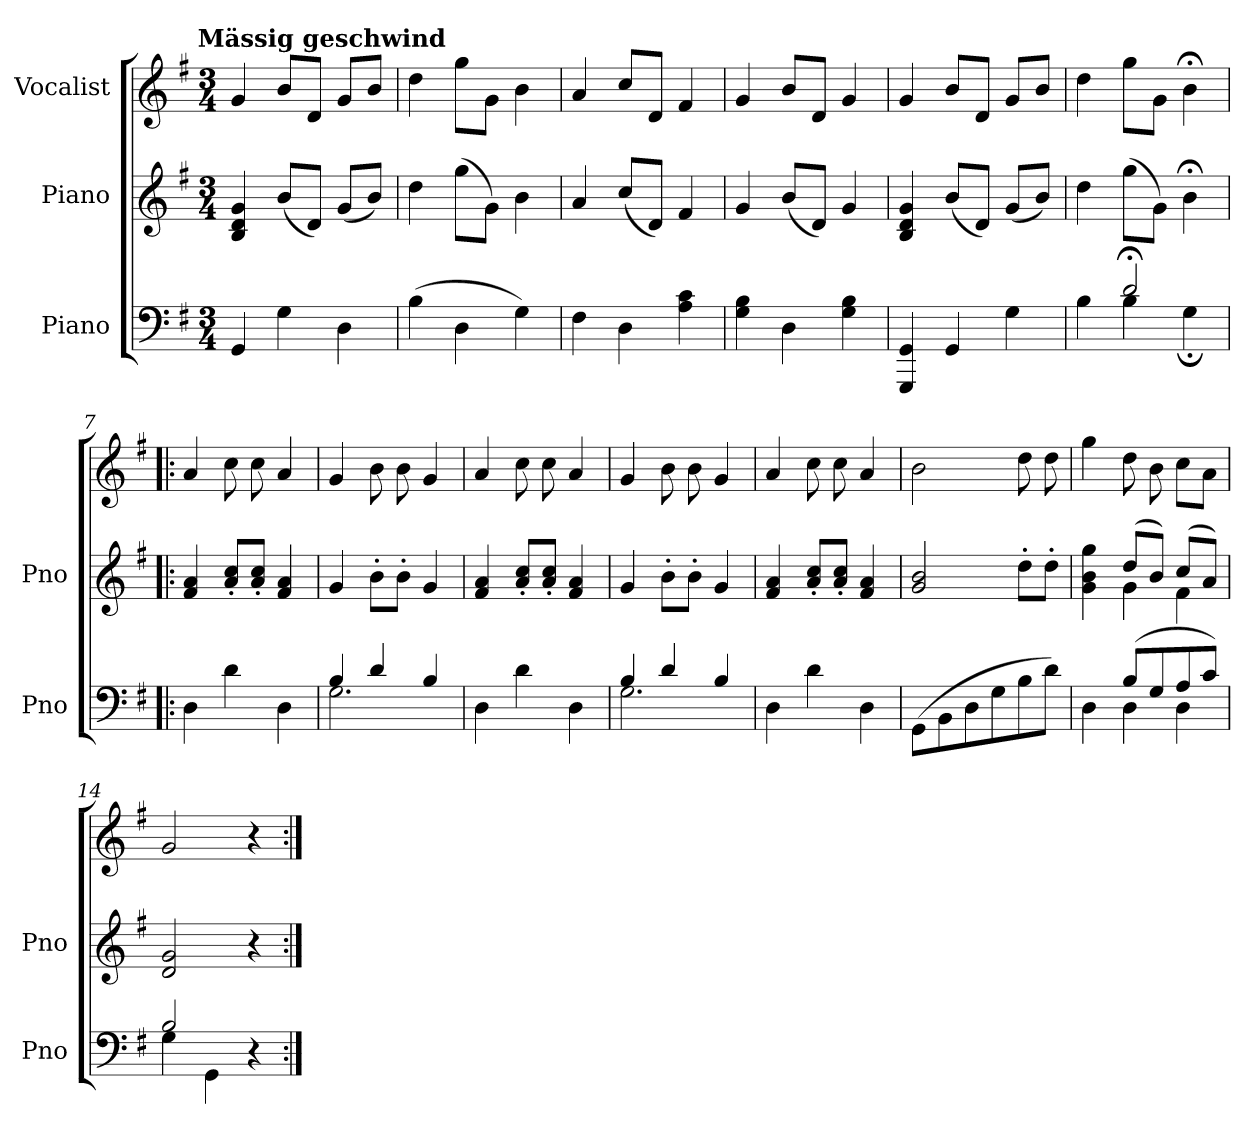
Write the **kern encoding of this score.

**kern	**kern	**kern
*part3	*part2	*part1
*staff3	*staff2	*staff1
*I"Piano	*I"Piano	*I"Vocalist
*I'Pno	*I'Pno	*
*clefF4	*clefG2	*clefG2
*k[f#]	*k[f#]	*k[f#]
*G:	*G:	*G:
!!LO:TX:omd:t=Mässig geschwind
*M3/4	*M3/4	*M3/4
*MM86	*MM86	*MM86
=1	=1	=1
4GG	4B 4d 4g	4g
4G	(8bL	8bL
.	8dJ)	8dJ
4D	(8gL	8gL
.	8bJ)	8bJ
=2	=2	=2
(4B	4dd	4dd
4D	(8ggL	8ggL
.	8gJ)	8gJ
4G)	4b	4b
=3	=3	=3
4F#	4a	4a
4D	(8ccL	8ccL
.	8dJ)	8dJ
4A 4c	4f#	4f#
=4	=4	=4
4G 4B	4g	4g
4D	(8bL	8bL
.	8dJ)	8dJ
4G 4B	4g	4g
=5	=5	=5
4GGG 4GG	4B 4d 4g	4g
4GG	(8bL	8bL
.	8dJ)	8dJ
4G	(8gL	8gL
.	8bJ)	8bJ
=6	=6	=6
*^	*	*
4B	4ryy	4dd	4dd
2d;<	4B	(8ggL	8ggL
.	.	8gJ)	8gJ
.	4G;<	4b;<	4b;<
*v	*v	*	*
=7!|:	=7!|:	=7!|:
4D	4f# 4a	4a
4d	8a'/ 8cc'/L	8cc
.	8a'/ 8cc'/J	8cc
4D	4f# 4a	4a
=8	=8	=8
*^	*	*
4B	2.G	4g	4g
4d	.	8b'L	8b
.	.	8b'J	8b
4B	.	4g	4g
*v	*v	*	*
=9	=9	=9
4D	4f# 4a	4a
4d	8a'/ 8cc'/L	8cc
.	8a'/ 8cc'/J	8cc
4D	4f# 4a	4a
=10	=10	=10
*^	*	*
4B	2.G	4g	4g
4d	.	8b'L	8b
.	.	8b'J	8b
4B	.	4g	4g
*v	*v	*	*
=11	=11	=11
4D	4f# 4a	4a
4d	8a'/ 8cc'/L	8cc
.	8a'/ 8cc'/J	8cc
4D	4f# 4a	4a
=12	=12	=12
(8GGL	2g 2b	2b
8BB	.	.
8D	.	.
8G	.	.
8B	8dd'L	8dd
8dJ)	8dd'J	8dd
=13	=13	=13
*^	*^	*
4D	4ryy	4g 4b 4gg	4ryy	4gg
(8BL	4D	(8dd/L	4g	8dd
8G	.	8bJ)	.	8b
8A	4D	(8ccL	4f#	8ccL
8cJ)	.	8aJ)	.	8aJ
*	*	*v	*v	*
=14	=14	=14	=14
2B	4G	2d 2g	2g
.	4GG	.	.
4r	4ryy	4r	4r
*v	*v	*	*
=:|!	=:|!	=:|!
*-	*-	*-
